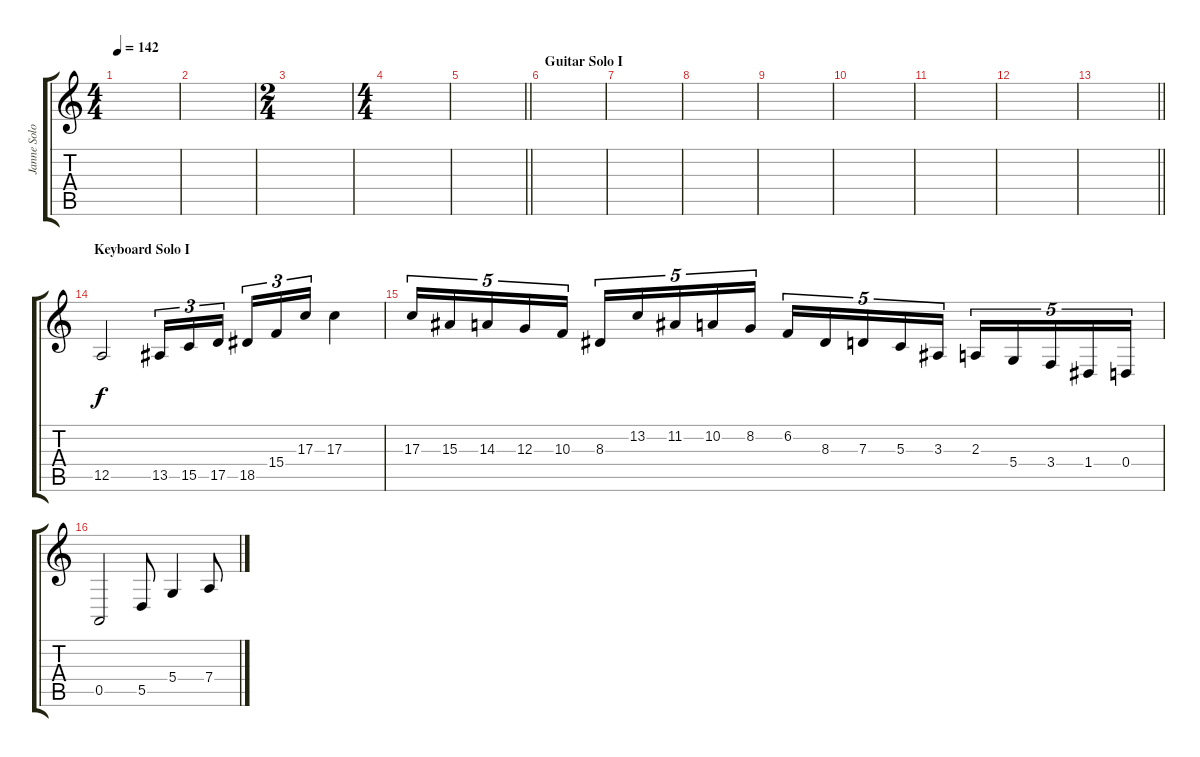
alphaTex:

\track ("Janne Solo" "Janne Solo") {instrument lead1square}
\staff {score tabs}
\tuning (E4 B3 G3 D3 A2 E2) {hide}
\ts (4 4)
\tempo 142
\clef g2
\ks c
|
|
\ts (2 4)
|
\ts (4 4)
|
\barLineRight lightlight
|
\section ("" "Guitar Solo I")
|
|
|
|
|
|
|
\barLineRight lightlight
|
\section ("" "Keyboard Solo I")
12.5.2 13.5.16{tu (3 2)} 15.5.16{tu (3 2)} 17.5.16{tu (3 2)} 18.5.16{tu (3 2)} 15.4.16{tu (3 2)} 17.3.16{tu (3 2)} 17.3.4 |
17.3.16{tu (5 4)} 15.3.16{tu (5 4)} 14.3.16{tu (5 4)} 12.3.16{tu (5 4)} 10.3.16{tu (5 4)} 8.3.16{tu (5 4)} 13.2.16{tu (5 4)} 11.2.16{tu (5 4)} 10.2.16{tu (5 4)} 8.2.16{tu (5 4)} 6.2.16{tu (5 4)} 8.3.16{tu (5 4)} 7.3.16{tu (5 4)} 5.3.16{tu (5 4)} 3.3.16{tu (5 4)} 2.3.16{tu (5 4)} 5.4.16{tu (5 4)} 3.4.16{tu (5 4)} 1.4.16{tu (5 4)} 0.4.16{tu (5 4)} |
0.5.2 5.5.8 5.4.4 7.4.8
